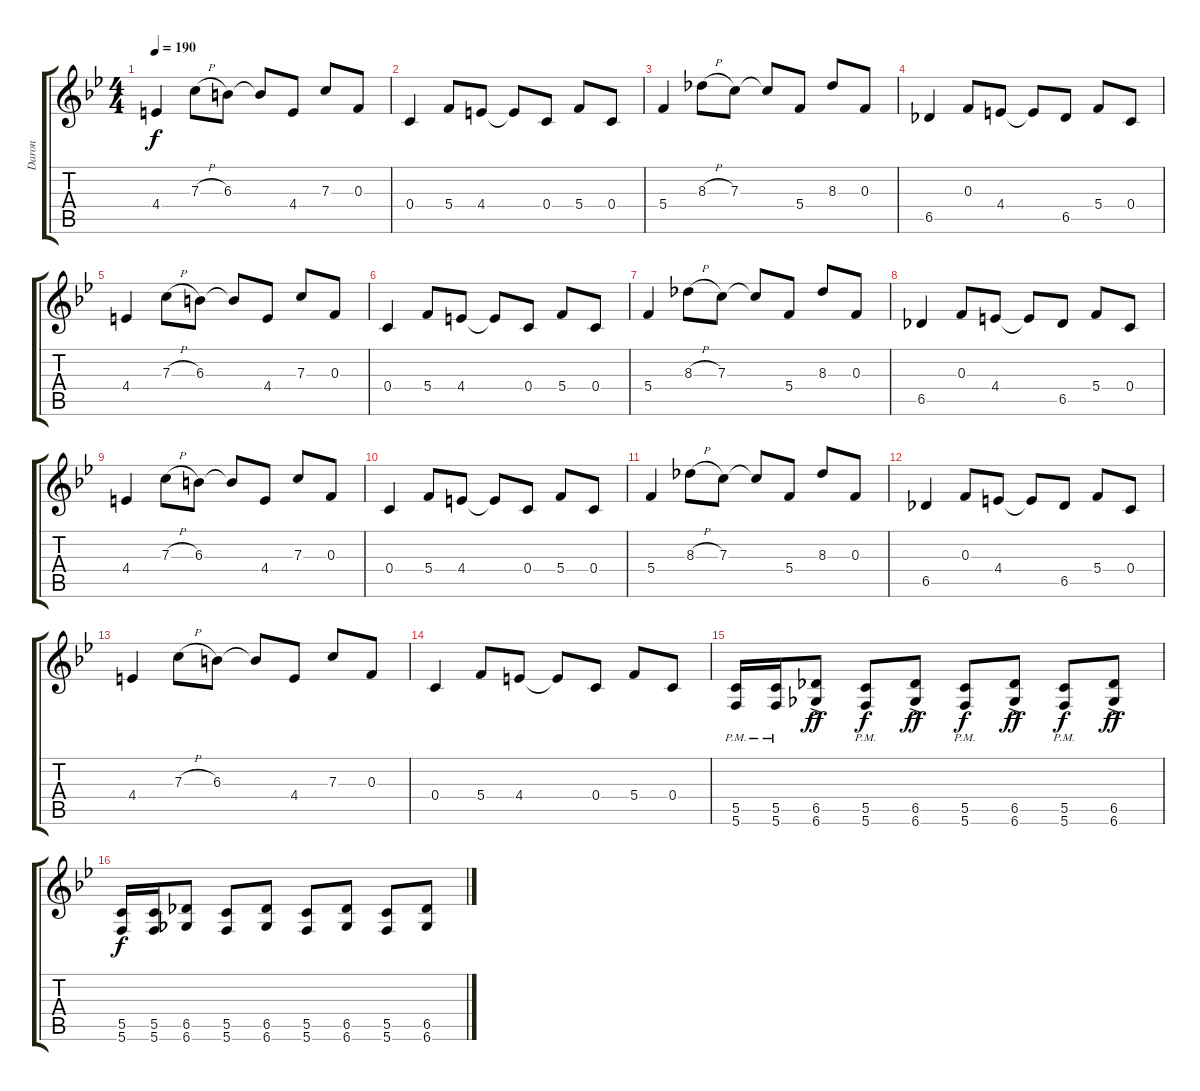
\track ("Daron " "Daron ") {instrument overdrivenguitar}
\staff {score tabs}
\tuning (D4 A3 F3 C3 G2 C2) {hide}
\ts (4 4)
\tempo 190
\clef g2
\ks bb
4.4.4{dy f} 7.3{h}.8 6.3.8 6.3{t}.8 4.4.8 7.3.8 0.3.8 |
0.4.4 5.4.8 4.4.8 4.4{t}.8 0.4.8 5.4.8 0.4.8 |
5.4.4 8.3{h}.8 7.3.8 7.3{t}.8 5.4.8 8.3.8 0.3.8 |
6.5.4 0.3.8 4.4.8 4.4{t}.8 6.5.8 5.4.8 0.4.8 |
4.4.4 7.3{h}.8 6.3.8 6.3{t}.8 4.4.8 7.3.8 0.3.8 |
0.4.4 5.4.8 4.4.8 4.4{t}.8 0.4.8 5.4.8 0.4.8 |
5.4.4 8.3{h}.8 7.3.8 7.3{t}.8 5.4.8 8.3.8 0.3.8 |
6.5.4 0.3.8 4.4.8 4.4{t}.8 6.5.8 5.4.8 0.4.8 |
4.4.4 7.3{h}.8 6.3.8 6.3{t}.8 4.4.8 7.3.8 0.3.8 |
0.4.4 5.4.8 4.4.8 4.4{t}.8 0.4.8 5.4.8 0.4.8 |
5.4.4 8.3{h}.8 7.3.8 7.3{t}.8 5.4.8 8.3.8 0.3.8 |
6.5.4 0.3.8 4.4.8 4.4{t}.8 6.5.8 5.4.8 0.4.8 |
4.4.4 7.3{h}.8 6.3.8 6.3{t}.8 4.4.8 7.3.8 0.3.8 |
0.4.4 5.4.8 4.4.8 4.4{t}.8 0.4.8 5.4.8 0.4.8 |
(5.5 5.6{pm}).16 (5.5 5.6{pm}).16 (6.5 6.6{ac}).8{dy ff} (5.5 5.6{pm}).8{dy f} (6.5 6.6{ac}).8{dy ff} (5.5 5.6{pm}).8{dy f} (6.5 6.6{ac}).8{dy ff} (5.5 5.6{pm}).8{dy f} (6.5 6.6{ac}).8{dy ff} |
(5.5 5.6).16{dy f} (5.5 5.6).16 (6.5 6.6).8 (5.5 5.6).8 (6.5 6.6).8 (5.5 5.6).8 (6.5 6.6).8 (5.5 5.6).8 (6.5 6.6).8
